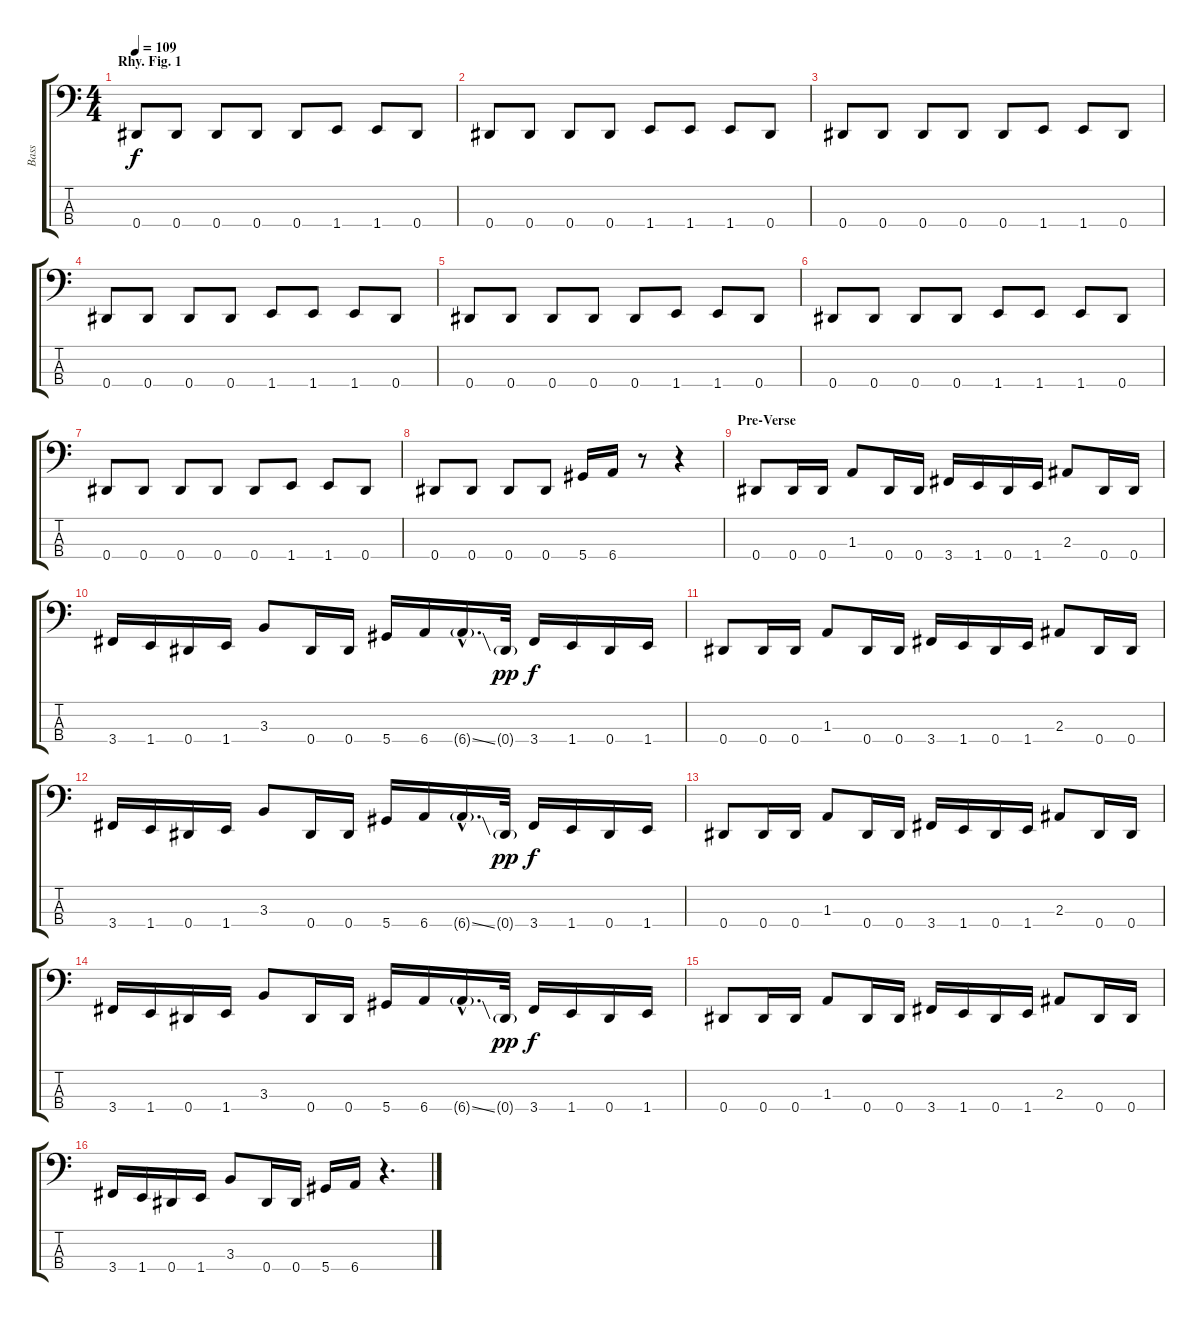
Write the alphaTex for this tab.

\track ("Bass" "Bass") {instrument electricbasspick}
\staff {score tabs}
\tuning (Gb2 Db2 Ab1 Eb1) {hide}
\ts (4 4)
\section ("" "Rhy. Fig. 1")
\tempo 109
\clef f4
\ks c
0.4.8{dy f} 0.4.8 0.4.8 0.4.8 0.4.8 1.4.8 1.4.8 0.4.8 |
0.4.8 0.4.8 0.4.8 0.4.8 1.4.8 1.4.8 1.4.8 0.4.8 |
0.4.8 0.4.8 0.4.8 0.4.8 0.4.8 1.4.8 1.4.8 0.4.8 |
0.4.8 0.4.8 0.4.8 0.4.8 1.4.8 1.4.8 1.4.8 0.4.8 |
0.4.8 0.4.8 0.4.8 0.4.8 0.4.8 1.4.8 1.4.8 0.4.8 |
0.4.8 0.4.8 0.4.8 0.4.8 1.4.8 1.4.8 1.4.8 0.4.8 |
0.4.8 0.4.8 0.4.8 0.4.8 0.4.8 1.4.8 1.4.8 0.4.8 |
0.4.8 0.4.8 0.4.8 0.4.8 5.4.16 6.4.16 r.8 r.4 |
\section ("" "Pre-Verse")
0.4.8 0.4.16 0.4.16 1.3.8 0.4.16 0.4.16 3.4.16 1.4.16 0.4.16 1.4.16 2.3.8 0.4.16 0.4.16 |
3.4.16 1.4.16 0.4.16 1.4.16 3.3.8 0.4.16 0.4.16 5.4.16 6.4.16 6.4{ss g hac}.16{d} 0.4{g}.32{dy pp} 3.4.16{dy f} 1.4.16 0.4.16 1.4.16 |
0.4.8 0.4.16 0.4.16 1.3.8 0.4.16 0.4.16 3.4.16 1.4.16 0.4.16 1.4.16 2.3.8 0.4.16 0.4.16 |
3.4.16 1.4.16 0.4.16 1.4.16 3.3.8 0.4.16 0.4.16 5.4.16 6.4.16 6.4{ss g hac}.16{d} 0.4{g}.32{dy pp} 3.4.16{dy f} 1.4.16 0.4.16 1.4.16 |
0.4.8 0.4.16 0.4.16 1.3.8 0.4.16 0.4.16 3.4.16 1.4.16 0.4.16 1.4.16 2.3.8 0.4.16 0.4.16 |
3.4.16 1.4.16 0.4.16 1.4.16 3.3.8 0.4.16 0.4.16 5.4.16 6.4.16 6.4{ss g hac}.16{d} 0.4{g}.32{dy pp} 3.4.16{dy f} 1.4.16 0.4.16 1.4.16 |
0.4.8 0.4.16 0.4.16 1.3.8 0.4.16 0.4.16 3.4.16 1.4.16 0.4.16 1.4.16 2.3.8 0.4.16 0.4.16 |
3.4.16 1.4.16 0.4.16 1.4.16 3.3.8 0.4.16 0.4.16 5.4.16 6.4.16 r.4{d}
